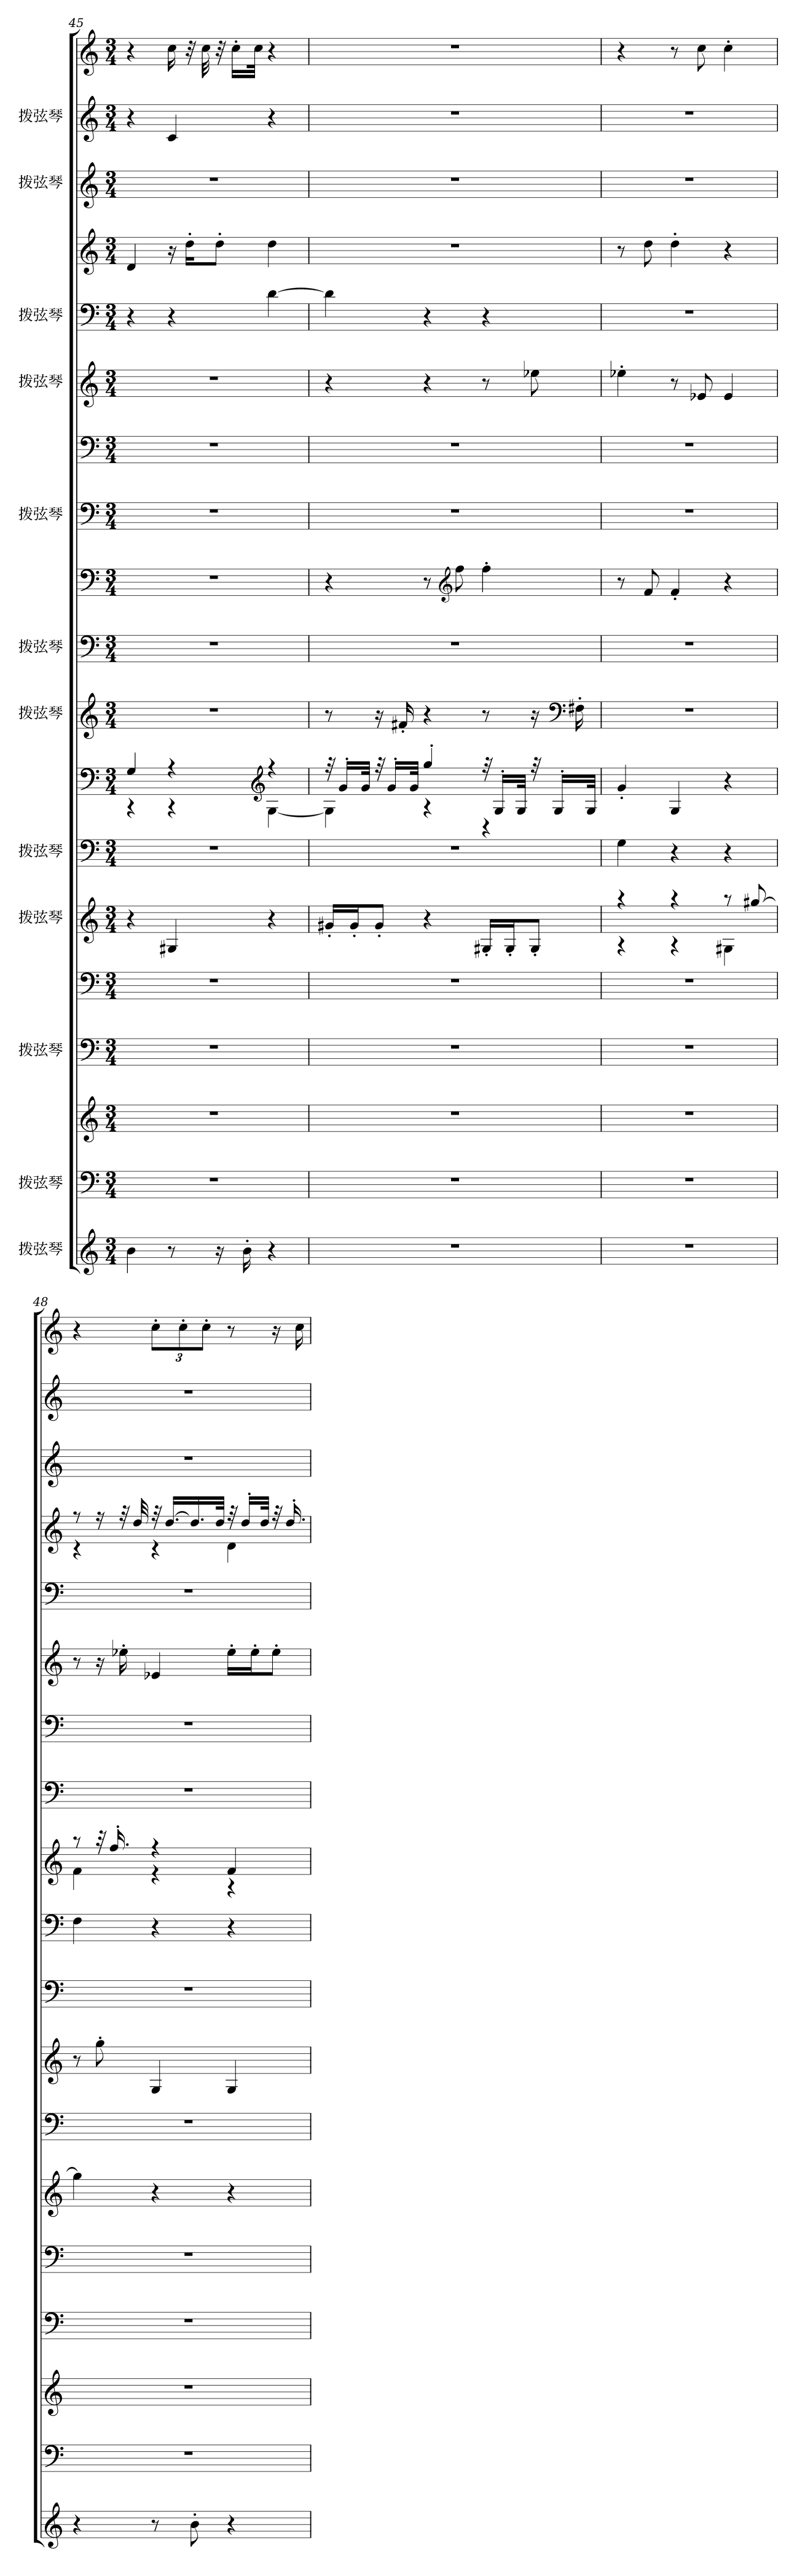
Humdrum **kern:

**kern	**kern	**kern	**kern	**kern	**kern	**kern	**kern	**kern	**kern	**kern	**kern	**kern	**kern	**kern	**kern	**kern	**kern	**kern
*part12	*part11	*part11	*part10	*part10	*part9	*part8	*part8	*part7	*part6	*part6	*part5	*part5	*part4	*part3	*part3	*part2	*part1	*part1
*staff19	*staff18	*staff17	*staff16	*staff15	*staff14	*staff13	*staff12	*staff11	*staff10	*staff9	*staff8	*staff7	*staff6	*staff5	*staff4	*staff3	*staff2	*staff1
*I"拨弦琴	*I"拨弦琴	*	*I"拨弦琴	*	*I"拨弦琴	*I"拨弦琴	*	*I"拨弦琴	*I"拨弦琴	*	*I"拨弦琴	*	*I"拨弦琴	*I"拨弦琴	*	*I"拨弦琴	*I"拨弦琴	*
*clefG2	*clefF4	*clefG2	*clefF4	*clefF4	*clefG2	*clefF4	*clefF4	*clefG2	*clefF4	*clefF4	*clefF4	*clefF4	*clefG2	*clefF4	*clefG2	*clefG2	*clefG2	*clefG2
*k[]	*k[]	*k[]	*k[]	*k[]	*k[]	*k[]	*k[]	*k[]	*k[]	*k[]	*k[]	*k[]	*k[]	*k[]	*k[]	*k[]	*k[]	*k[]
*M3/4	*M3/4	*M3/4	*M3/4	*M3/4	*M3/4	*M3/4	*M3/4	*M3/4	*M3/4	*M3/4	*M3/4	*M3/4	*M3/4	*M3/4	*M3/4	*M3/4	*M3/4	*M3/4
=45	=45	=45	=45	=45	=45	=45	=45	=45	=45	=45	=45	=45	=45	=45	=45	=45	=45	=45
*	*	*	*	*	*	*	*^	*	*	*	*	*	*	*	*	*	*	*
4b\	2.r	2.r	2.r	2.r	4r	2.r	4G/	4r	2.r	2.r	2.r	2.r	2.r	2.r	4r	4d/	2.r	4r	4r
8r	.	.	.	.	4G#X/	.	4r	4r	.	.	.	.	.	.	4r	16r	.	4c/	16cc\
.	.	.	.	.	.	.	.	.	.	.	.	.	.	.	.	16dd'\KL	.	.	32r
.	.	.	.	.	.	.	.	.	.	.	.	.	.	.	.	.	.	.	32cc\
16r	.	.	.	.	.	.	.	.	.	.	.	.	.	.	.	8dd'\J	.	.	32r
.	.	.	.	.	.	.	.	.	.	.	.	.	.	.	.	.	.	.	16cc'\LL
16b'\	.	.	.	.	.	.	.	.	.	.	.	.	.	.	.	.	.	.	.
.	.	.	.	.	.	.	.	.	.	.	.	.	.	.	.	.	.	.	32cc\JJk
*	*	*	*	*	*	*	*clefG2	*	*	*	*	*	*	*	*	*	*	*	*
4r	.	.	.	.	4r	.	4r	[4G\	.	.	.	.	.	.	[4d\	4dd\	.	4r	4r
!!LO:PB:g=z
=46	=46	=46	=46	=46	=46	=46	=46	=46	=46	=46	=46	=46	=46	=46	=46	=46	=46	=46	=46
2.r	2.r	2.r	2.r	2.r	16g#X'/LL	2.r	32r	4G\]	8r	2.r	4r	2.r	2.r	4r	4d\]	2.r	2.r	2.r	2.r
.	.	.	.	.	.	.	16g'/LL	.	.	.	.	.	.	.	.	.	.	.	.
.	.	.	.	.	16g#'/J	.	.	.	.	.	.	.	.	.	.	.	.	.	.
.	.	.	.	.	.	.	32g/JJk	.	.	.	.	.	.	.	.	.	.	.	.
.	.	.	.	.	8g#'/J	.	32r	.	16r	.	.	.	.	.	.	.	.	.	.
.	.	.	.	.	.	.	16g'/LL	.	.	.	.	.	.	.	.	.	.	.	.
.	.	.	.	.	.	.	.	.	16f#X'/	.	.	.	.	.	.	.	.	.	.
.	.	.	.	.	.	.	32g/JJk	.	.	.	.	.	.	.	.	.	.	.	.
.	.	.	.	.	4r	.	4gg'/	4r	4r	.	8r	.	.	4r	4r	.	.	.	.
*	*	*	*	*	*	*	*	*	*	*	*clefG2	*	*	*	*	*	*	*	*
.	.	.	.	.	.	.	.	.	.	.	8ff\	.	.	.	.	.	.	.	.
.	.	.	.	.	16G#X'/LL	.	32r	4r	8r	.	4ff'\	.	.	8r	4r	.	.	.	.
.	.	.	.	.	.	.	16G'/LL	.	.	.	.	.	.	.	.	.	.	.	.
.	.	.	.	.	16G#'/J	.	.	.	.	.	.	.	.	.	.	.	.	.	.
.	.	.	.	.	.	.	32G/JJk	.	.	.	.	.	.	.	.	.	.	.	.
.	.	.	.	.	8G#'/J	.	32r	.	16r	.	.	.	.	8ee-X\	.	.	.	.	.
.	.	.	.	.	.	.	16G'/LL	.	.	.	.	.	.	.	.	.	.	.	.
*	*	*	*	*	*	*	*	*	*clefF4	*	*	*	*	*	*	*	*	*	*
.	.	.	.	.	.	.	.	.	16F#X'\	.	.	.	.	.	.	.	.	.	.
.	.	.	.	.	.	.	32G/JJk	.	.	.	.	.	.	.	.	.	.	.	.
*	*	*	*	*	*	*	*v	*v	*	*	*	*	*	*	*	*	*	*	*
=47	=47	=47	=47	=47	=47	=47	=47	=47	=47	=47	=47	=47	=47	=47	=47	=47	=47	=47
*	*	*	*	*	*^	*	*	*	*	*	*	*	*	*	*	*	*	*
2.r	2.r	2.r	2.r	2.r	4r	4r	4G\	4g'/	2.r	2.r	8r	2.r	2.r	4ee-X'\	2.r	8r	2.r	2.r	4r
.	.	.	.	.	.	.	.	.	.	.	8f/	.	.	.	.	8dd\	.	.	.
.	.	.	.	.	4r	4r	4r	4G/	.	.	4f'/	.	.	8r	.	4dd'\	.	.	8r
.	.	.	.	.	.	.	.	.	.	.	.	.	.	8e-X/	.	.	.	.	8cc\
.	.	.	.	.	8r	4G#X\	4r	4r	.	.	4r	.	.	4e-/	.	4r	.	.	4cc'\
.	.	.	.	.	[8gg#X/	.	.	.	.	.	.	.	.	.	.	.	.	.	.
*	*	*	*	*	*v	*v	*	*	*	*	*	*	*	*	*	*	*	*	*
!!LO:PB:g=z
=48	=48	=48	=48	=48	=48	=48	=48	=48	=48	=48	=48	=48	=48	=48	=48	=48	=48	=48
*	*	*	*	*	*	*	*	*	*	*^	*	*	*	*	*^	*	*	*
4r	2.r	2.r	2.r	2.r	4gg#\]	2.r	8r	2.r	4F\	8r	4f\	2.r	2.r	8r	2.r	8r	4r	2.r	2.r	4r
.	.	.	.	.	.	.	8gg'\	.	.	32r	.	.	.	16r	.	16r	.	.	.	.
.	.	.	.	.	.	.	.	.	.	16.ff'/	.	.	.	.	.	.	.	.	.	.
.	.	.	.	.	.	.	.	.	.	.	.	.	.	16ee-X'\	.	32r	.	.	.	.
.	.	.	.	.	.	.	.	.	.	.	.	.	.	.	.	32dd/	.	.	.	.
*	*	*	*	*	*	*	*	*	*	*	*	*	*	*	*	*	*	*	*	*Xbrackettup
8r	.	.	.	.	4r	.	4G/	.	4r	4r	4r	.	.	4e-X/	.	32r	4r	.	.	12cc'\L
.	.	.	.	.	.	.	.	.	.	.	.	.	.	.	.	[16.dd/LL	.	.	.	.
.	.	.	.	.	.	.	.	.	.	.	.	.	.	.	.	.	.	.	.	12cc'\
8b'\	.	.	.	.	.	.	.	.	.	.	.	.	.	.	.	16.dd/]	.	.	.	.
.	.	.	.	.	.	.	.	.	.	.	.	.	.	.	.	.	.	.	.	12cc'\J
.	.	.	.	.	.	.	.	.	.	.	.	.	.	.	.	32dd/JJk	.	.	.	.
4r	.	.	.	.	4r	.	4G/	.	4r	4f/	4r	.	.	16ee-'\LL	.	32r	4d\	.	.	8r
.	.	.	.	.	.	.	.	.	.	.	.	.	.	.	.	16dd'/LL	.	.	.	.
.	.	.	.	.	.	.	.	.	.	.	.	.	.	16ee-'\J	.	.	.	.	.	.
.	.	.	.	.	.	.	.	.	.	.	.	.	.	.	.	32dd/JJk	.	.	.	.
.	.	.	.	.	.	.	.	.	.	.	.	.	.	8ee-'\J	.	32r	.	.	.	16r
.	.	.	.	.	.	.	.	.	.	.	.	.	.	.	.	16.dd'/	.	.	.	.
.	.	.	.	.	.	.	.	.	.	.	.	.	.	.	.	.	.	.	.	16cc\
*	*	*	*	*	*	*	*	*	*	*v	*v	*	*	*	*	*v	*v	*	*	*
=	=	=	=	=	=	=	=	=	=	=	=	=	=	=	=	=	=	=
*-	*-	*-	*-	*-	*-	*-	*-	*-	*-	*-	*-	*-	*-	*-	*-	*-	*-	*-
